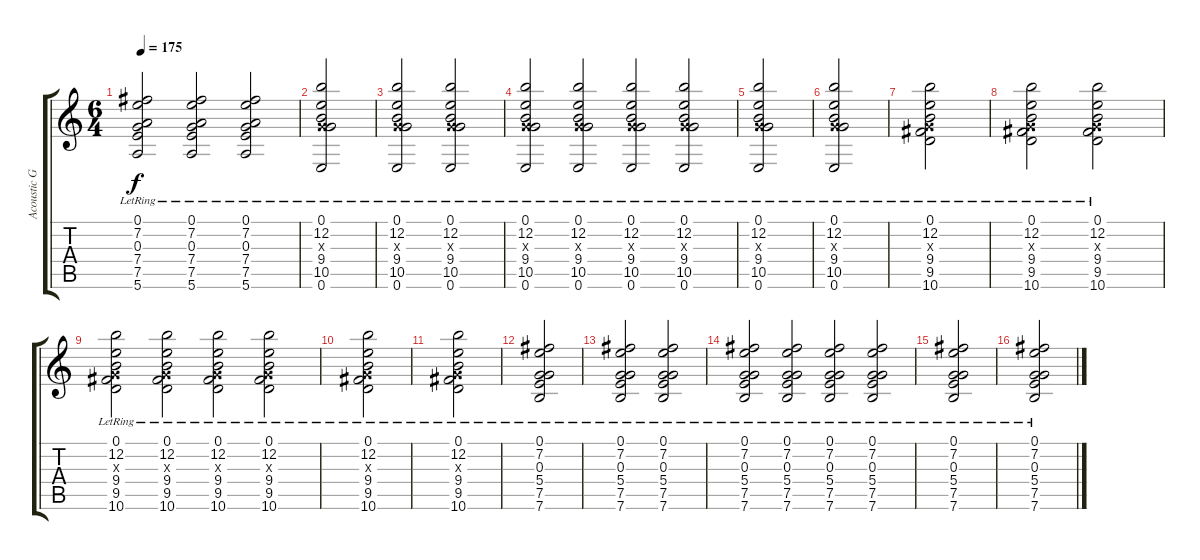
\track ("Acoustic Guitar 2" "Acoustic G") {instrument acousticguitarsteel}
\staff {score tabs}
\tuning (E4 B3 G3 D3 A2 E2) {hide}
\ts (6 4)
\tempo 175
\clef g2
\ks c
(0.1{lr} 7.2{lr} 0.3{lr} 7.4{lr} 7.5{lr} 5.6{lr}).2{dy f} (0.1{lr} 7.2{lr} 0.3{lr} 7.4{lr} 7.5{lr} 5.6{lr}).2 (0.1{lr} 7.2{lr} 0.3{lr} 7.4{lr} 7.5{lr} 5.6{lr}).2 |
(0.1{lr} 12.2{lr} 0.3{x} 9.4{lr} 10.5{lr} 0.6{lr}).2 |
(0.1{lr} 12.2{lr} 0.3{x} 9.4{lr} 10.5{lr} 0.6{lr}).2 (0.1{lr} 12.2{lr} 0.3{x} 9.4{lr} 10.5{lr} 0.6{lr}).2 |
(0.1{lr} 12.2{lr} 0.3{x} 9.4{lr} 10.5{lr} 0.6{lr}).2 (0.1{lr} 12.2{lr} 0.3{x} 9.4{lr} 10.5{lr} 0.6{lr}).2 (0.1{lr} 12.2{lr} 0.3{x} 9.4{lr} 10.5{lr} 0.6{lr}).2 (0.1{lr} 12.2{lr} 0.3{x} 9.4{lr} 10.5{lr} 0.6{lr}).2 |
(0.1{lr} 12.2{lr} 0.3{x} 9.4{lr} 10.5{lr} 0.6{lr}).2 |
(0.1{lr} 12.2{lr} 0.3{x} 9.4{lr} 10.5{lr} 0.6{lr}).2 |
(0.1{lr} 12.2{lr} 0.3{x} 9.4{lr} 9.5{lr} 10.6{lr}).2 |
(0.1{lr} 12.2{lr} 0.3{x} 9.4{lr} 9.5{lr} 10.6{lr}).2 (0.1{lr} 12.2{lr} 0.3{x} 9.4{lr} 9.5{lr} 10.6{lr}).2 |
(0.1{lr} 12.2{lr} 0.3{x} 9.4{lr} 9.5{lr} 10.6{lr}).2 (0.1{lr} 12.2{lr} 0.3{x} 9.4{lr} 9.5{lr} 10.6{lr}).2 (0.1{lr} 12.2{lr} 0.3{x} 9.4{lr} 9.5{lr} 10.6{lr}).2 (0.1{lr} 12.2{lr} 0.3{x} 9.4{lr} 9.5{lr} 10.6{lr}).2 |
(0.1{lr} 12.2{lr} 0.3{x} 9.4{lr} 9.5{lr} 10.6{lr}).2 |
(0.1{lr} 12.2{lr} 0.3{x} 9.4{lr} 9.5{lr} 10.6{lr}).2 |
(0.1{lr} 7.2{lr} 0.3{lr} 5.4{lr} 7.5{lr} 7.6{lr}).2 |
(0.1{lr} 7.2{lr} 0.3{lr} 5.4{lr} 7.5{lr} 7.6{lr}).2 (0.1{lr} 7.2{lr} 0.3{lr} 5.4{lr} 7.5{lr} 7.6{lr}).2 |
(0.1{lr} 7.2{lr} 0.3{lr} 5.4{lr} 7.5{lr} 7.6{lr}).2 (0.1{lr} 7.2{lr} 0.3{lr} 5.4{lr} 7.5{lr} 7.6{lr}).2 (0.1{lr} 7.2{lr} 0.3{lr} 5.4{lr} 7.5{lr} 7.6{lr}).2 (0.1{lr} 7.2{lr} 0.3{lr} 5.4{lr} 7.5{lr} 7.6{lr}).2 |
(0.1{lr} 7.2{lr} 0.3{lr} 5.4{lr} 7.5{lr} 7.6{lr}).2 |
(0.1{lr} 7.2{lr} 0.3{lr} 5.4{lr} 7.5{lr} 7.6{lr}).2
